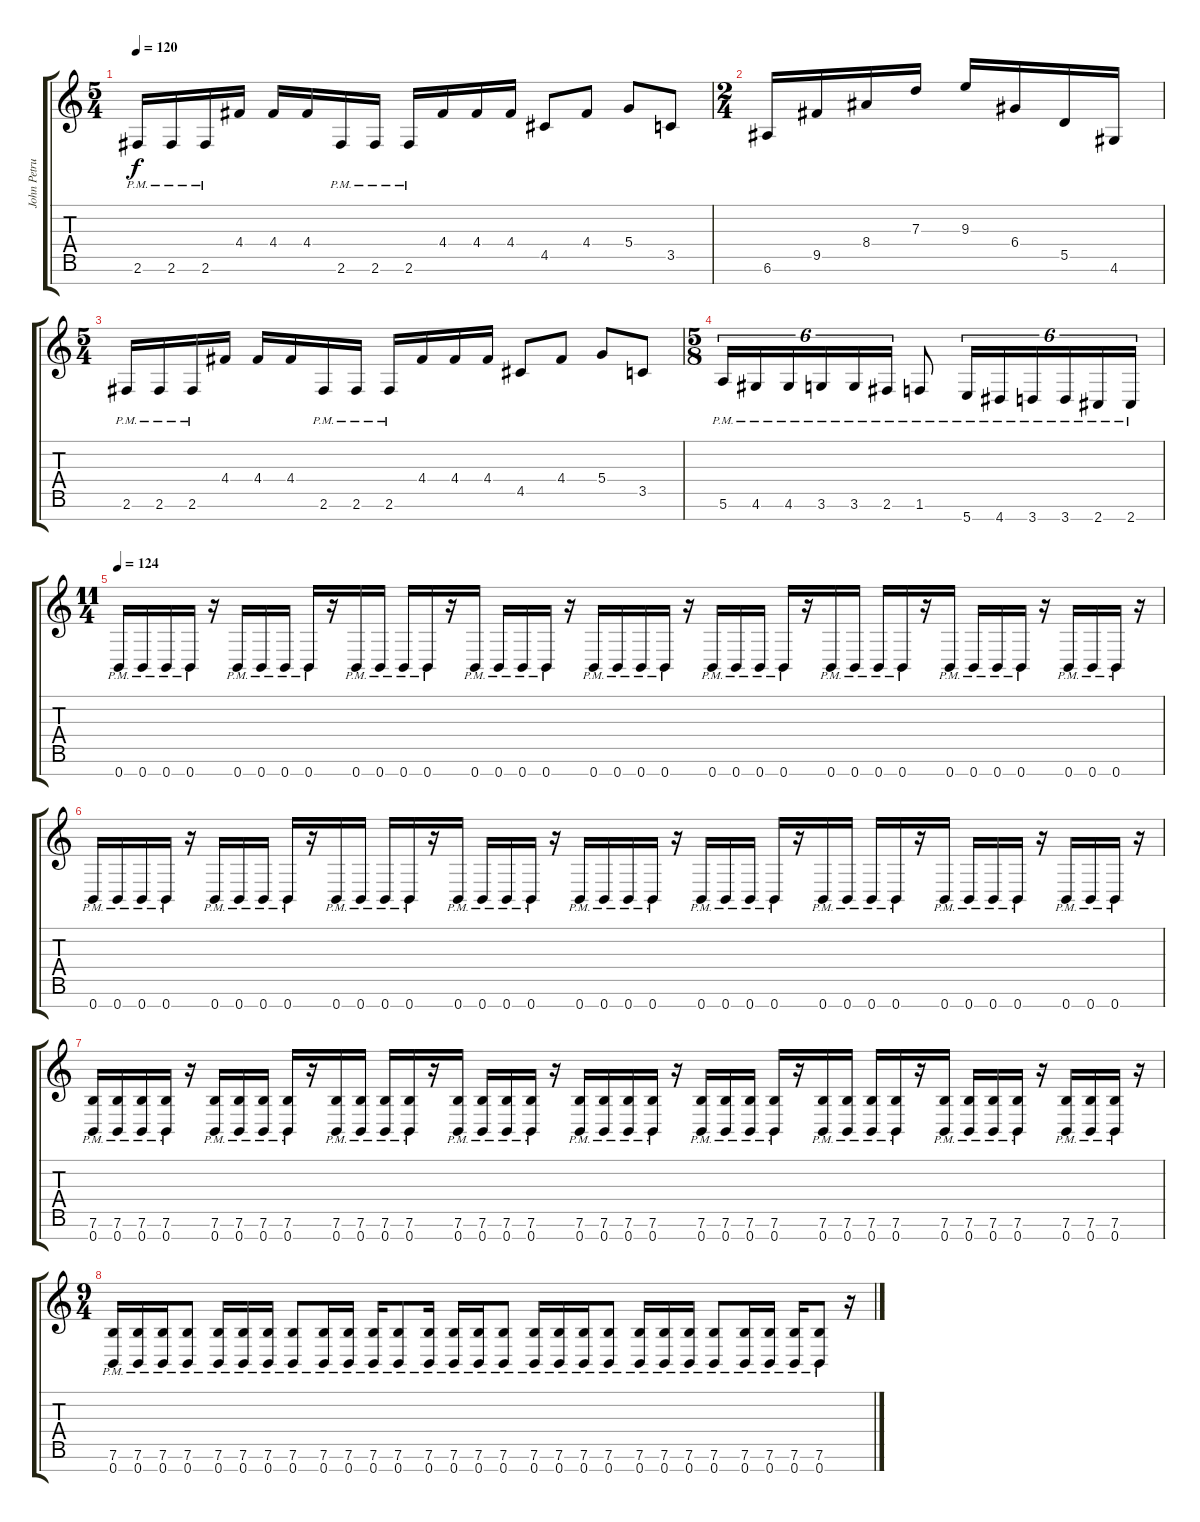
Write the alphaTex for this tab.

\track ("John Petrucci Guitar 1 (main)" "John Petru") {instrument overdrivenguitar}
\staff {score tabs}
\tuning (E4 B3 G3 D3 A2 E2 B1) {hide}
\ts (5 4)
\tempo 120
\clef g2
\ks c
2.6{pm}.16{dy f} 2.6{pm}.16 2.6{pm}.16 4.4.16 4.4.16 4.4.16 2.6{pm}.16 2.6{pm}.16 2.6{pm}.16 4.4.16 4.4.16 4.4.16 4.5.8 4.4.8 5.4.8 3.5.8 |
\ts (2 4)
6.6.16 9.5.16 8.4.16 7.3.16 9.3.16 6.4.16 5.5.16 4.6.16 |
\ts (5 4)
2.6{pm}.16 2.6{pm}.16 2.6{pm}.16 4.4.16 4.4.16 4.4.16 2.6{pm}.16 2.6{pm}.16 2.6{pm}.16 4.4.16 4.4.16 4.4.16 4.5.8 4.4.8 5.4.8 3.5.8 |
\ts (5 8)
5.6{pm}.16{tu (6 4)} 4.6{pm}.16{tu (6 4)} 4.6{pm}.16{tu (6 4)} 3.6{pm}.16{tu (6 4)} 3.6{pm}.16{tu (6 4)} 2.6{pm}.16{tu (6 4)} 1.6{pm}.8 5.7{pm}.16{tu (6 4)} 4.7{pm}.16{tu (6 4)} 3.7{pm}.16{tu (6 4)} 3.7{pm}.16{tu (6 4)} 2.7{pm}.16{tu (6 4)} 2.7{pm}.16{tu (6 4)} |
\ts (11 4)
\tempo 124
0.7{pm}.16 0.7{pm}.16 0.7{pm}.16 0.7{pm}.16 r.16 0.7{pm}.16 0.7{pm}.16 0.7{pm}.16 0.7{pm}.16 r.16 0.7{pm}.16 0.7{pm}.16 0.7{pm}.16 0.7{pm}.16 r.16 0.7{pm}.16 0.7{pm}.16 0.7{pm}.16 0.7{pm}.16 r.16 0.7{pm}.16 0.7{pm}.16 0.7{pm}.16 0.7{pm}.16 r.16 0.7{pm}.16 0.7{pm}.16 0.7{pm}.16 0.7{pm}.16 r.16 0.7{pm}.16 0.7{pm}.16 0.7{pm}.16 0.7{pm}.16 r.16 0.7{pm}.16 0.7{pm}.16 0.7{pm}.16 0.7{pm}.16 r.16 0.7{pm}.16 0.7{pm}.16 0.7{pm}.16 r.16 |
0.7{pm}.16 0.7{pm}.16 0.7{pm}.16 0.7{pm}.16 r.16 0.7{pm}.16 0.7{pm}.16 0.7{pm}.16 0.7{pm}.16 r.16 0.7{pm}.16 0.7{pm}.16 0.7{pm}.16 0.7{pm}.16 r.16 0.7{pm}.16 0.7{pm}.16 0.7{pm}.16 0.7{pm}.16 r.16 0.7{pm}.16 0.7{pm}.16 0.7{pm}.16 0.7{pm}.16 r.16 0.7{pm}.16 0.7{pm}.16 0.7{pm}.16 0.7{pm}.16 r.16 0.7{pm}.16 0.7{pm}.16 0.7{pm}.16 0.7{pm}.16 r.16 0.7{pm}.16 0.7{pm}.16 0.7{pm}.16 0.7{pm}.16 r.16 0.7{pm}.16 0.7{pm}.16 0.7{pm}.16 r.16 |
(7.6{pm} 0.7{pm}).16 (7.6{pm} 0.7{pm}).16 (7.6{pm} 0.7{pm}).16 (7.6{pm} 0.7{pm}).16 r.16 (7.6{pm} 0.7{pm}).16 (7.6{pm} 0.7{pm}).16 (7.6{pm} 0.7{pm}).16 (7.6{pm} 0.7{pm}).16 r.16 (7.6{pm} 0.7{pm}).16 (7.6{pm} 0.7{pm}).16 (7.6{pm} 0.7{pm}).16 (7.6{pm} 0.7{pm}).16 r.16 (7.6{pm} 0.7{pm}).16 (7.6{pm} 0.7{pm}).16 (7.6{pm} 0.7{pm}).16 (7.6{pm} 0.7{pm}).16 r.16 (7.6{pm} 0.7{pm}).16 (7.6{pm} 0.7{pm}).16 (7.6{pm} 0.7{pm}).16 (7.6{pm} 0.7{pm}).16 r.16 (7.6{pm} 0.7{pm}).16 (7.6{pm} 0.7{pm}).16 (7.6{pm} 0.7{pm}).16 (7.6{pm} 0.7{pm}).16 r.16 (7.6{pm} 0.7{pm}).16 (7.6{pm} 0.7{pm}).16 (7.6{pm} 0.7{pm}).16 (7.6{pm} 0.7{pm}).16 r.16 (7.6{pm} 0.7{pm}).16 (7.6{pm} 0.7{pm}).16 (7.6{pm} 0.7{pm}).16 (7.6{pm} 0.7{pm}).16 r.16 (7.6{pm} 0.7{pm}).16 (7.6{pm} 0.7{pm}).16 (7.6{pm} 0.7{pm}).16 r.16 |
\ts (9 4)
(7.6{pm} 0.7{pm}).16 (7.6{pm} 0.7{pm}).16 (7.6{pm} 0.7{pm}).16 (7.6{pm} 0.7{pm}).8 (7.6{pm} 0.7{pm}).16 (7.6{pm} 0.7{pm}).16 (7.6{pm} 0.7{pm}).16 (7.6{pm} 0.7{pm}).8 (7.6{pm} 0.7{pm}).16 (7.6{pm} 0.7{pm}).16 (7.6{pm} 0.7{pm}).16 (7.6{pm} 0.7{pm}).8 (7.6{pm} 0.7{pm}).16 (7.6{pm} 0.7{pm}).16 (7.6{pm} 0.7{pm}).16 (7.6{pm} 0.7{pm}).8 (7.6{pm} 0.7{pm}).16 (7.6{pm} 0.7{pm}).16 (7.6{pm} 0.7{pm}).16 (7.6{pm} 0.7{pm}).8 (7.6{pm} 0.7{pm}).16 (7.6{pm} 0.7{pm}).16 (7.6{pm} 0.7{pm}).16 (7.6{pm} 0.7{pm}).8 (7.6{pm} 0.7{pm}).16 (7.6{pm} 0.7{pm}).16 (7.6{pm} 0.7{pm}).16 (7.6{pm} 0.7{pm}).8 r.16
